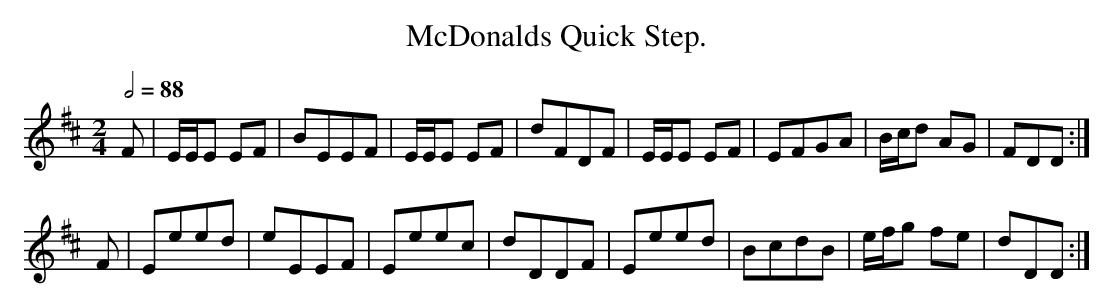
X:1
T:McDonalds Quick Step.
M:2/4
L:1/8
Q:1/2=88
K:D
F | E/E/E EF | BEEF | E/E/E EF | dFDF | E/E/E EF | EFGA | B/c/d AG | FDD :|
F | Eeed | eEEF | Eeec | dDDF | Eeed | BcdB | e/f/g fe | dDD :|
